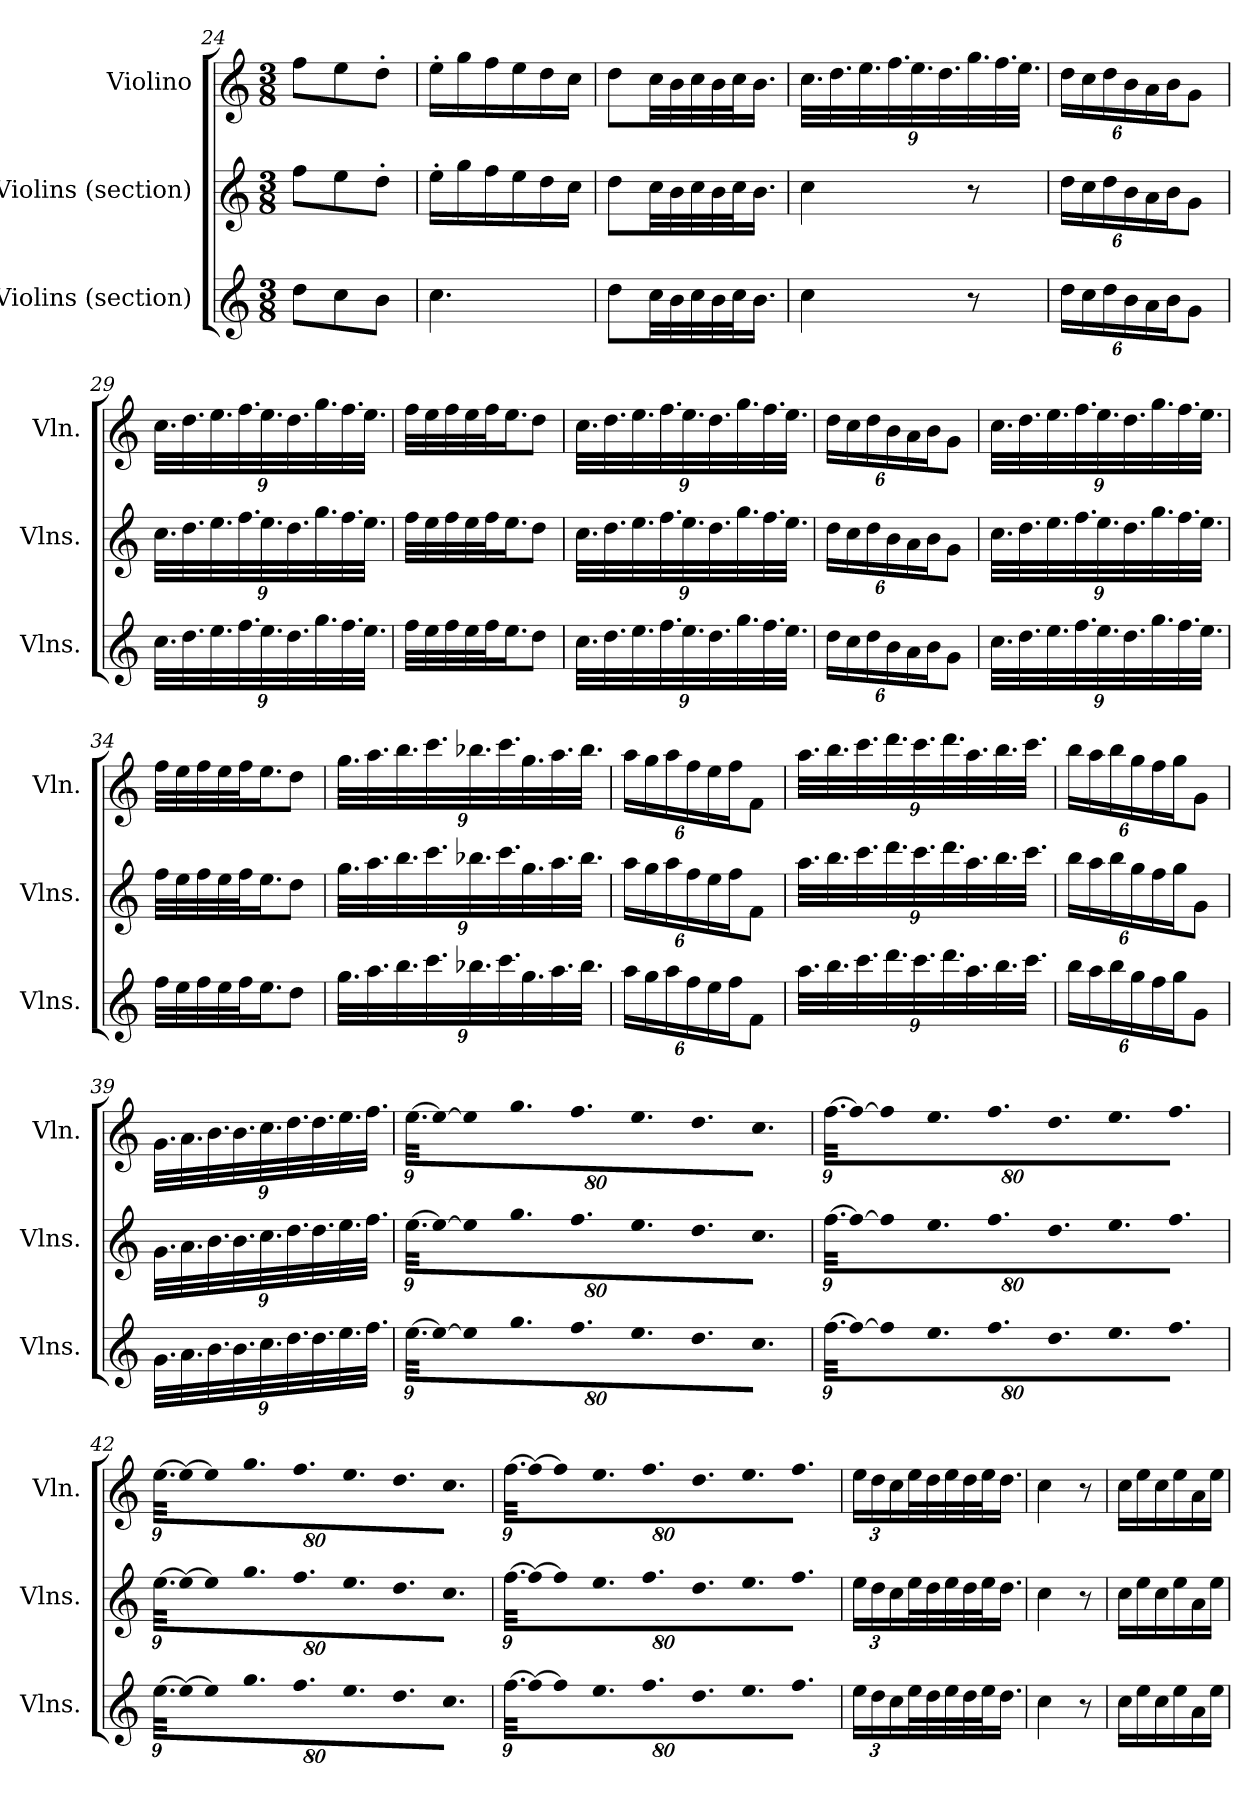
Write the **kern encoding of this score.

**kern	**kern	**kern
*part3	*part2	*part1
*staff3	*staff2	*staff1
*I"Violins (section)	*I"Violins (section)	*I"Violino
*I'Vlns.	*I'Vlns.	*I'Vln.
*clefG2	*clefG2	*clefG2
*k[]	*k[]	*k[]
*M3/8	*M3/8	*M3/8
=24	=24	=24
8dd\L	8ff\L	8ff\L
8cc\	8ee\	8ee\
8b\J	8dd'\J	8dd'\J
=25	=25	=25
4.cc\	16ee'\LL	16ee'\LL
.	16gg\	16gg\
.	16ff\	16ff\
.	16ee\	16ee\
.	16dd\	16dd\
.	16cc\JJ	16cc\JJ
=26	=26	=26
8dd\L	8dd\L	8dd\L
32cc\LL	32cc\LL	32cc\LL
32b\	32b\	32b\
32cc\	32cc\	32cc\
32b\	32b\	32b\
32cc\J	32cc\J	32cc\J
16.b\JJ	16.b\JJ	16.b\JJ
=27	=27	=27
*	*	*Xbrackettup
4cc\	4cc\	36.cc\LLL
.	.	36.dd\
.	.	36.ee\
.	.	36.ff\
.	.	36.ee\
.	.	36.dd\
8r	8r	36.gg\
.	.	36.ff\
.	.	36.ee\JJJ
!!LO:PB:g=z
=28	=28	=28
*Xbrackettup	*Xbrackettup	*
24dd\LL	24dd\LL	24dd\LL
24cc\	24cc\	24cc\
24dd\	24dd\	24dd\
24b\	24b\	24b\
24a\	24a\	24a\
24b\J	24b\J	24b\J
8g\J	8g\J	8g\J
=29	=29	=29
36.cc\LLL	36.cc\LLL	36.cc\LLL
36.dd\	36.dd\	36.dd\
36.ee\	36.ee\	36.ee\
36.ff\	36.ff\	36.ff\
36.ee\	36.ee\	36.ee\
36.dd\	36.dd\	36.dd\
36.gg\	36.gg\	36.gg\
36.ff\	36.ff\	36.ff\
36.ee\JJJ	36.ee\JJJ	36.ee\JJJ
=30	=30	=30
32ff\LLL	32ff\LLL	32ff\LLL
32ee\	32ee\	32ee\
32ff\	32ff\	32ff\
32ee\	32ee\	32ee\
32ff\J	32ff\J	32ff\J
16.ee\J	16.ee\J	16.ee\J
8dd\J	8dd\J	8dd\J
=31	=31	=31
36.cc\LLL	36.cc\LLL	36.cc\LLL
36.dd\	36.dd\	36.dd\
36.ee\	36.ee\	36.ee\
36.ff\	36.ff\	36.ff\
36.ee\	36.ee\	36.ee\
36.dd\	36.dd\	36.dd\
36.gg\	36.gg\	36.gg\
36.ff\	36.ff\	36.ff\
36.ee\JJJ	36.ee\JJJ	36.ee\JJJ
!!LO:LB:g=z
=32	=32	=32
24dd\LL	24dd\LL	24dd\LL
24cc\	24cc\	24cc\
24dd\	24dd\	24dd\
24b\	24b\	24b\
24a\	24a\	24a\
24b\J	24b\J	24b\J
8g\J	8g\J	8g\J
=33	=33	=33
36.cc\LLL	36.cc\LLL	36.cc\LLL
36.dd\	36.dd\	36.dd\
36.ee\	36.ee\	36.ee\
36.ff\	36.ff\	36.ff\
36.ee\	36.ee\	36.ee\
36.dd\	36.dd\	36.dd\
36.gg\	36.gg\	36.gg\
36.ff\	36.ff\	36.ff\
36.ee\JJJ	36.ee\JJJ	36.ee\JJJ
=34	=34	=34
32ff\LLL	32ff\LLL	32ff\LLL
32ee\	32ee\	32ee\
32ff\	32ff\	32ff\
32ee\	32ee\	32ee\
32ff\J	32ff\J	32ff\J
16.ee\J	16.ee\J	16.ee\J
8dd\J	8dd\J	8dd\J
=35	=35	=35
36.gg\LLL	36.gg\LLL	36.gg\LLL
36.aa\	36.aa\	36.aa\
36.bb\	36.bb\	36.bb\
36.ccc\	36.ccc\	36.ccc\
36.bb-X\	36.bb-X\	36.bb-X\
36.ccc\	36.ccc\	36.ccc\
36.gg\	36.gg\	36.gg\
36.aa\	36.aa\	36.aa\
36.bb-\JJJ	36.bb-\JJJ	36.bb-\JJJ
!!LO:LB:g=z
=36	=36	=36
24aa\LL	24aa\LL	24aa\LL
24gg\	24gg\	24gg\
24aa\	24aa\	24aa\
24ff\	24ff\	24ff\
24ee\	24ee\	24ee\
24ff\J	24ff\J	24ff\J
8f\J	8f\J	8f\J
=37	=37	=37
36.aa\LLL	36.aa\LLL	36.aa\LLL
36.bb\	36.bb\	36.bb\
36.ccc\	36.ccc\	36.ccc\
36.ddd\	36.ddd\	36.ddd\
36.ccc\	36.ccc\	36.ccc\
36.ddd\	36.ddd\	36.ddd\
36.aa\	36.aa\	36.aa\
36.bb\	36.bb\	36.bb\
36.ccc\JJJ	36.ccc\JJJ	36.ccc\JJJ
=38	=38	=38
24bb\LL	24bb\LL	24bb\LL
24aa\	24aa\	24aa\
24bb\	24bb\	24bb\
24gg\	24gg\	24gg\
24ff\	24ff\	24ff\
24gg\J	24gg\J	24gg\J
8g\J	8g\J	8g\J
=39	=39	=39
36.g\LLL	36.g\LLL	36.g\LLL
36.a\	36.a\	36.a\
36.b\	36.b\	36.b\
36.b\	36.b\	36.b\
36.cc\	36.cc\	36.cc\
36.dd\	36.dd\	36.dd\
36.dd\	36.dd\	36.dd\
36.ee\	36.ee\	36.ee\
36.ff\JJJ	36.ff\JJJ	36.ff\JJJ
!!LO:PB:g=z
=40	=40	=40
[36.ee\KKL	[36.ee\KKL	[36.ee\KKL
!LO:N:vis=8	!LO:N:vis=8	!LO:N:vis=8
640%71ee\_	640%71ee\_	640%71ee\_
!LO:N:vis=64	!LO:N:vis=64	!LO:N:vis=64
640%9ee\KLL]	640%9ee\KLL]	640%9ee\KLL]
36.gg\	36.gg\	36.gg\
36.ff\	36.ff\	36.ff\
36.ee\	36.ee\	36.ee\
36.dd\	36.dd\	36.dd\
36.cc\JJJ	36.cc\JJJ	36.cc\JJJ
=41	=41	=41
[36.ff\KKL	[36.ff\KKL	[36.ff\KKL
!LO:N:vis=8	!LO:N:vis=8	!LO:N:vis=8
640%71ff\_	640%71ff\_	640%71ff\_
!LO:N:vis=64	!LO:N:vis=64	!LO:N:vis=64
640%9ff\KLL]	640%9ff\KLL]	640%9ff\KLL]
36.ee\	36.ee\	36.ee\
36.ff\	36.ff\	36.ff\
36.dd\	36.dd\	36.dd\
36.ee\	36.ee\	36.ee\
36.ff\JJJ	36.ff\JJJ	36.ff\JJJ
=42	=42	=42
[36.ee\KKL	[36.ee\KKL	[36.ee\KKL
!LO:N:vis=8	!LO:N:vis=8	!LO:N:vis=8
640%71ee\_	640%71ee\_	640%71ee\_
!LO:N:vis=64	!LO:N:vis=64	!LO:N:vis=64
640%9ee\KLL]	640%9ee\KLL]	640%9ee\KLL]
36.gg\	36.gg\	36.gg\
36.ff\	36.ff\	36.ff\
36.ee\	36.ee\	36.ee\
36.dd\	36.dd\	36.dd\
36.cc\JJJ	36.cc\JJJ	36.cc\JJJ
!!LO:LB:g=z
=43	=43	=43
[36.ff\KKL	[36.ff\KKL	[36.ff\KKL
!LO:N:vis=8	!LO:N:vis=8	!LO:N:vis=8
640%71ff\_	640%71ff\_	640%71ff\_
!LO:N:vis=64	!LO:N:vis=64	!LO:N:vis=64
640%9ff\KLL]	640%9ff\KLL]	640%9ff\KLL]
36.ee\	36.ee\	36.ee\
36.ff\	36.ff\	36.ff\
36.dd\	36.dd\	36.dd\
36.ee\	36.ee\	36.ee\
36.ff\JJJ	36.ff\JJJ	36.ff\JJJ
=44	=44	=44
24ee\LL	24ee\LL	24ee\LL
24dd\	24dd\	24dd\
24cc\	24cc\	24cc\
32ee\L	32ee\L	32ee\L
32dd\	32dd\	32dd\
32ee\	32ee\	32ee\
32dd\	32dd\	32dd\
32ee\J	32ee\J	32ee\J
16.dd\JJ	16.dd\JJ	16.dd\JJ
=45	=45	=45
4cc\	4cc\	4cc\
8r	8r	8r
=46	=46	=46
16cc\LL	16cc\LL	16cc\LL
16ee\	16ee\	16ee\
16cc\	16cc\	16cc\
16ee\	16ee\	16ee\
16a\	16a\	16a\
16ee\JJ	16ee\JJ	16ee\JJ
=	=	=
*-	*-	*-
